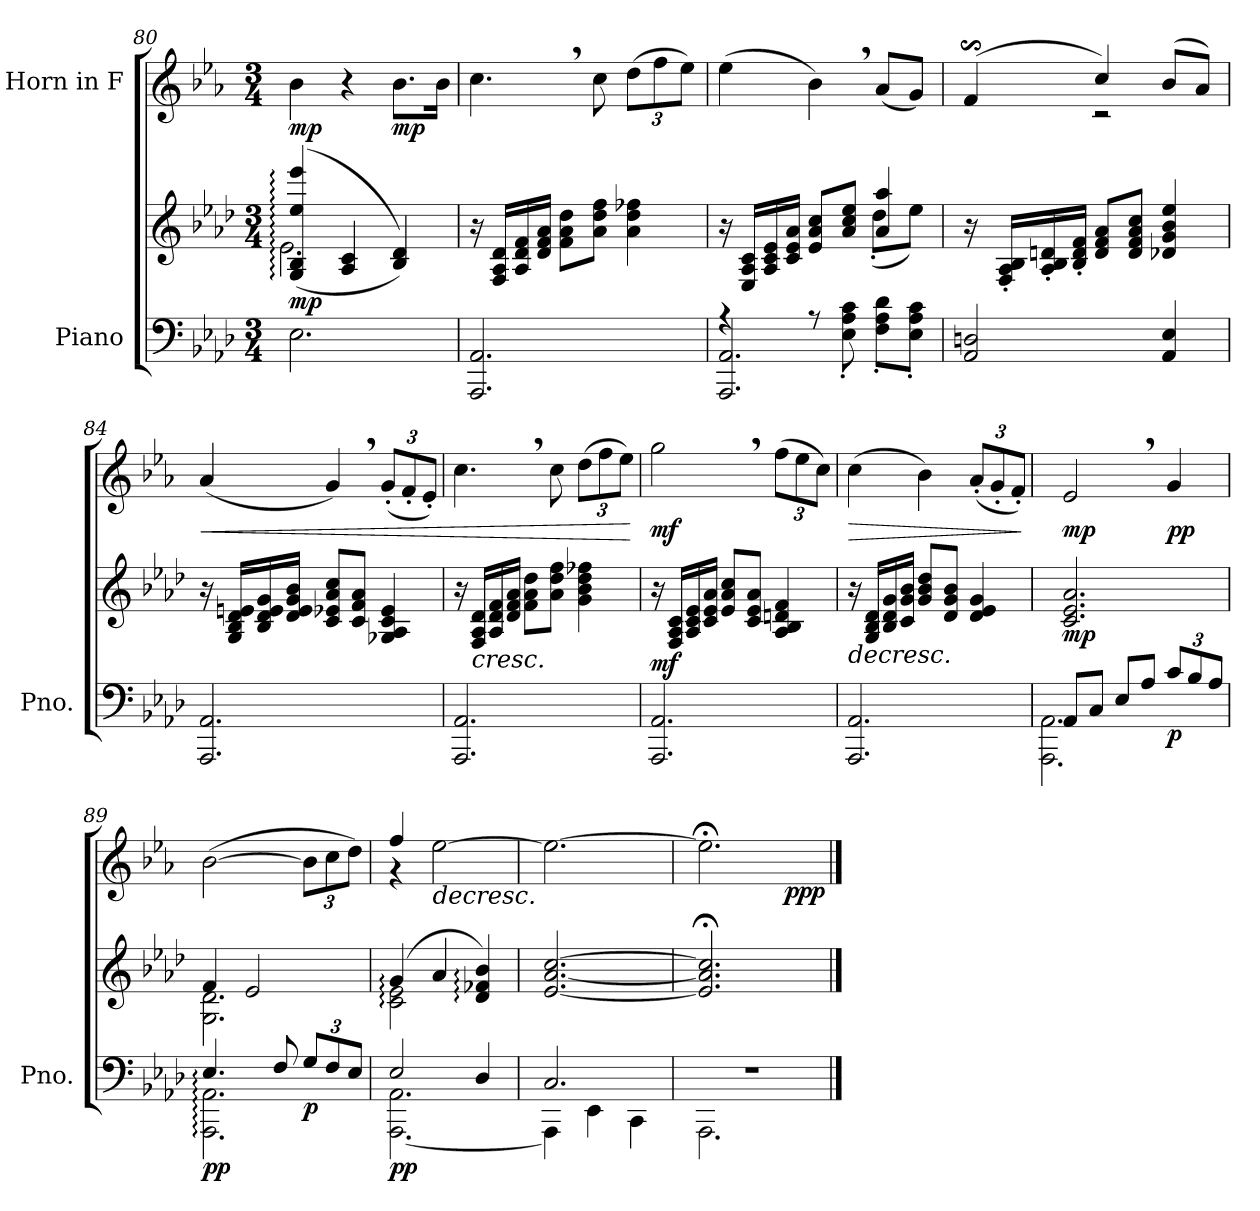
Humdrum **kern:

**kern	**kern	**dynam	**kern	**dynam
*part2	*part2	*part2	*part1	*part1
*staff3	*staff2	*staff2/3	*staff1	*staff1
*I"Piano	*	*	*I"Horn in F	*
*I'Pno.	*	*	*	*
*clefF4	*clefG2	*	*clefG2	*
*	*	*	*ITrd4c7	*
*k[b-e-a-d-]	*k[b-e-a-d-]	*	*k[b-e-a-d-]	*
*M3/4	*M3/4	*	*M3/4	*
=80	=80	=80	=80	=80
*	*^	*	*	*
!	!	!	!LO:DY:b	!	!LO:DY:b
2.E-:\	(>(>4G/: 4B-/: 4ee-/: 4eee-/:	2.e-:\	mp	4e-\	mp
.	4A-/ 4c/	.	.	4r	.
!	!	!	!	!	!LO:DY:b
.	4B-/ 4d-/))	.	.	8.e-\L	mp
.	.	.	.	16e-\Jk	.
*	*v	*v	*	*	*
=81	=81	=81	=81	=81
2.AAA-/ 2.AA-/	16r	.	4.f,\	.
.	16F/ 16A-/ 16d-/LL	.	.	.
.	16A-/ 16d-/ 16f/	.	.	.
.	16d-/ 16f/ 16a-/JJ	.	.	.
.	8f\ 8a-\ 8dd-\L	.	.	.
.	8a-\ 8dd-\ 8ff\J	.	8f\	.
*	*	*	*Xbrackettup	*
.	4a-\ 4dd-\ 4ff-X\	.	(>12g\L	.
.	.	.	12b-\	.
.	.	.	12a-\J)	.
=82	=82	=82	=82	=82
*^	*^	*	*	*
2.AAA-/ 2.AA-/	4rA	16r	2ryy	.	(>4a-\	.
.	.	16E-/ 16A-/ 16c/LL	.	.	.	.
.	.	16A-/ 16c/ 16e-/	.	.	.	.
.	.	16c/ 16e-/ 16a-/JJ	.	.	.	.
.	8rA	8e-/ 8a-/ 8cc/L	.	.	4e-,\)	.
.	8E-\' 8A-\' 8c\'	8a-/ 8cc/ 8ee-/J	.	.	.	.
.	8F\' 8A-\' 8d-\'L	4a-/ 4aa-/	(<8dd-'\L	.	(<8d-/L	.
.	8E-\' 8A-\' 8c\'J	.	8ee-\J)	.	8c/J)	.
*v	*v	*	*	*	*	*
*	*v	*v	*	*	*
!!LO:LB:g=z
=83	=83	=83	=83	=83
*	*	*	*^	*
2AA-/ 2Dn/	16r	.	(<4B-s$SS/	16c!/LLyy	.
.	16F/' 16A-/' 16B-/'LL	.	.	16B-!/yy	.
.	16A-/' 16B-/' 16dn/'	.	.	16An!/yy	.
.	16B-/' 16d/' 16f/'JJ	.	.	16B-!/JJyy	.
.	8d/ 8f/ 8a-/L	.	4f/)	2r	.
.	8d/ 8f/ 8a-/ 8cc/J	.	.	.	.
4AA-/ 4E-/	4d-X/ 4g/ 4b-/ 4ee-/	.	(>8e-/L	.	.
.	.	.	8d-/J)	.	.
*	*	*	*v	*v	*
=84	=84	=84	=84	=84
!	!	!	!	!LO:HP:b
2.AAA-/ 2.AA-/	16r	.	(<4d-/	<
.	16G/ 16B-/ 16d-/ 16en/LL	.	.	.
.	16B-/ 16d-/ 16e/ 16g/	.	.	.
.	16d-/ 16e/ 16g/ 16b-/JJ	.	.	.
.	8c/ 8e-X/ 8a-/ 8cc/L	.	4c,/)	.
.	8c/ 8f/ 8a-/J	.	.	.
.	4G-X/ 4A-/ 4c/ 4e-/	.	(<12c'/L	.
.	.	.	12B-'/	.
.	.	.	12A-'/J)	.
=85	=85	=85	=85	=85
2.AAA-/ 2.AA-/	16r	.	4.f,\	.
!	!	!LO:HP:b	!	!
.	16F/ 16A-/ 16d-/LL	<	.	.
.	16A-/ 16d-/ 16f/	.	.	.
.	16d-/ 16f/ 16a-/JJ	.	.	.
.	8f\ 8a-\ 8dd-\L	.	.	.
.	8a-\ 8dd-\ 8ff\J	.	8f\	.
.	4g\ 4b-\ 4dd-\ 4ff-X\	.	(>12g\L	.
.	.	.	12b-\	.
.	.	.	12a-\J)	.
.	.	.	.	[
=86	=86	=86	=86	=86
!	!	!LO:DY:b	!	!LO:DY:b
2.AAA-/ 2.AA-/	16r	mf	2cc,\	mf
.	16F/ 16A-/ 16c/LL	.	.	.
.	16A-/ 16c/ 16e-/	.	.	.
.	16c/ 16e-/ 16a-/JJ	.	.	.
.	8e-/ 8a-/ 8cc/L	.	.	.
.	8c/ 8e-/ 8a-/J	.	.	.
.	4A-/ 4B-/ 4dn/ 4f/	.	(>12b-\L	.
.	.	.	12a-\	.
.	.	.	12f\J)	.
!!LO:LB:g=z
=87	=87	=87	=87	=87
!	!	!LO:HP:b	!	!LO:HP:b
2.AAA-/ 2.AA-/	16r	>	(>4f\	>
.	16G/ 16B-/ 16d-/LL	.	.	.
.	16B-/ 16d-/ 16g/	.	.	.
.	16c/ 16g/ 16b-/JJ	.	.	.
.	8g/ 8b-/ 8dd-/L	.	4e-\)	.
.	8d-/ 8g/ 8b-/J	.	.	.
.	4d-/ 4e-/ 4g/	.	(<12d-'/L	.
.	.	.	12c'/	.
.	.	.	12B-'/J)	.
.	.	[	.	]
=88	=88	=88	=88	=88
*^	*	*	*	*
!	!	!	!LO:DY:b	!	!LO:DY:b
8AA-/L	2.AAA-\ 2.AA-\	2.c/ 2.e-/ 2.a-/	mp	2A-,/	mp
8C/J	.	.	.	.	.
8E-/L	.	.	.	.	.
8A-/J	.	.	.	.	.
*Xbrackettup	*	*	*	*	*
!	!	!	!LO:DY:n=1:b=2	!	!LO:DY:b
12c/L	.	.	] p	4c/	pp
12B-/	.	.	.	.	.
12A-/J	.	.	.	.	.
=89	=89	=89	=89	=89	=89
*	*	*^	*	*	*
!	!	!	!	!LO:DY:b=2	!	!
4.E-:/	2.AAA-\: 2.AA-\:	4f/	2.G\ 2.d-\	pp	(>[2e-\	.
.	.	2e-/	.	.	.	.
8F/	.	.	.	.	.	.
!	!	!	!	!LO:DY:b=2	!	!
12G/L	.	.	.	p	12e-\L]	.
12F/	.	.	.	.	12f\	.
12E-/J	.	.	.	.	12g\J)	.
=90	=90	=90	=90	=90	=90	=90
*	*	*	*	*	*^	*
!	!	!	!	!LO:DY:b=2	!	!	!
2E-/	[2.AAA-\ 2.AA-\	(>4g:/	2c\: 2e-\:	pp	4b-/	4r	.
!	!	!	!	!	!	!	!LO:HP:b
.	.	4a-/	.	.	[2a-\	4a-;~!\yy	>
4D-/	.	4d-/: 4f-X/: 4b-/:)	4ryy	.	.	4a-;~!\yy	.
*	*	*v	*v	*	*	*	*
=91	=91	=91	=91	=91	=91	=91
2.C/	4AAA-\]	[2.e-/ [2.a-/ [2.cc/	.	2.a-\_	4a-;~!\yy	.
.	4EE-\	.	.	.	4a-;~!\yy	.
.	4CC\	.	.	.	4a-;~!\yy	.
=92	=92	=92	=92	=92	=92	=92
2.r	2.AAA-\	2.e-/];< 2.a-/];< 2.cc/];<	.	2.a-;<\]	[4a-;~!\yy	.
.	.	.	.	.	4a-;~!\yy_	.
!	!	!	!	!	!	!LO:DY:b
.	.	.	.	.	4a-;~!\yy]	ppp
*v	*v	*	*	*v	*v	*
.	.	.	.	]
==	==	==	==	==
*-	*-	*-	*-	*-
